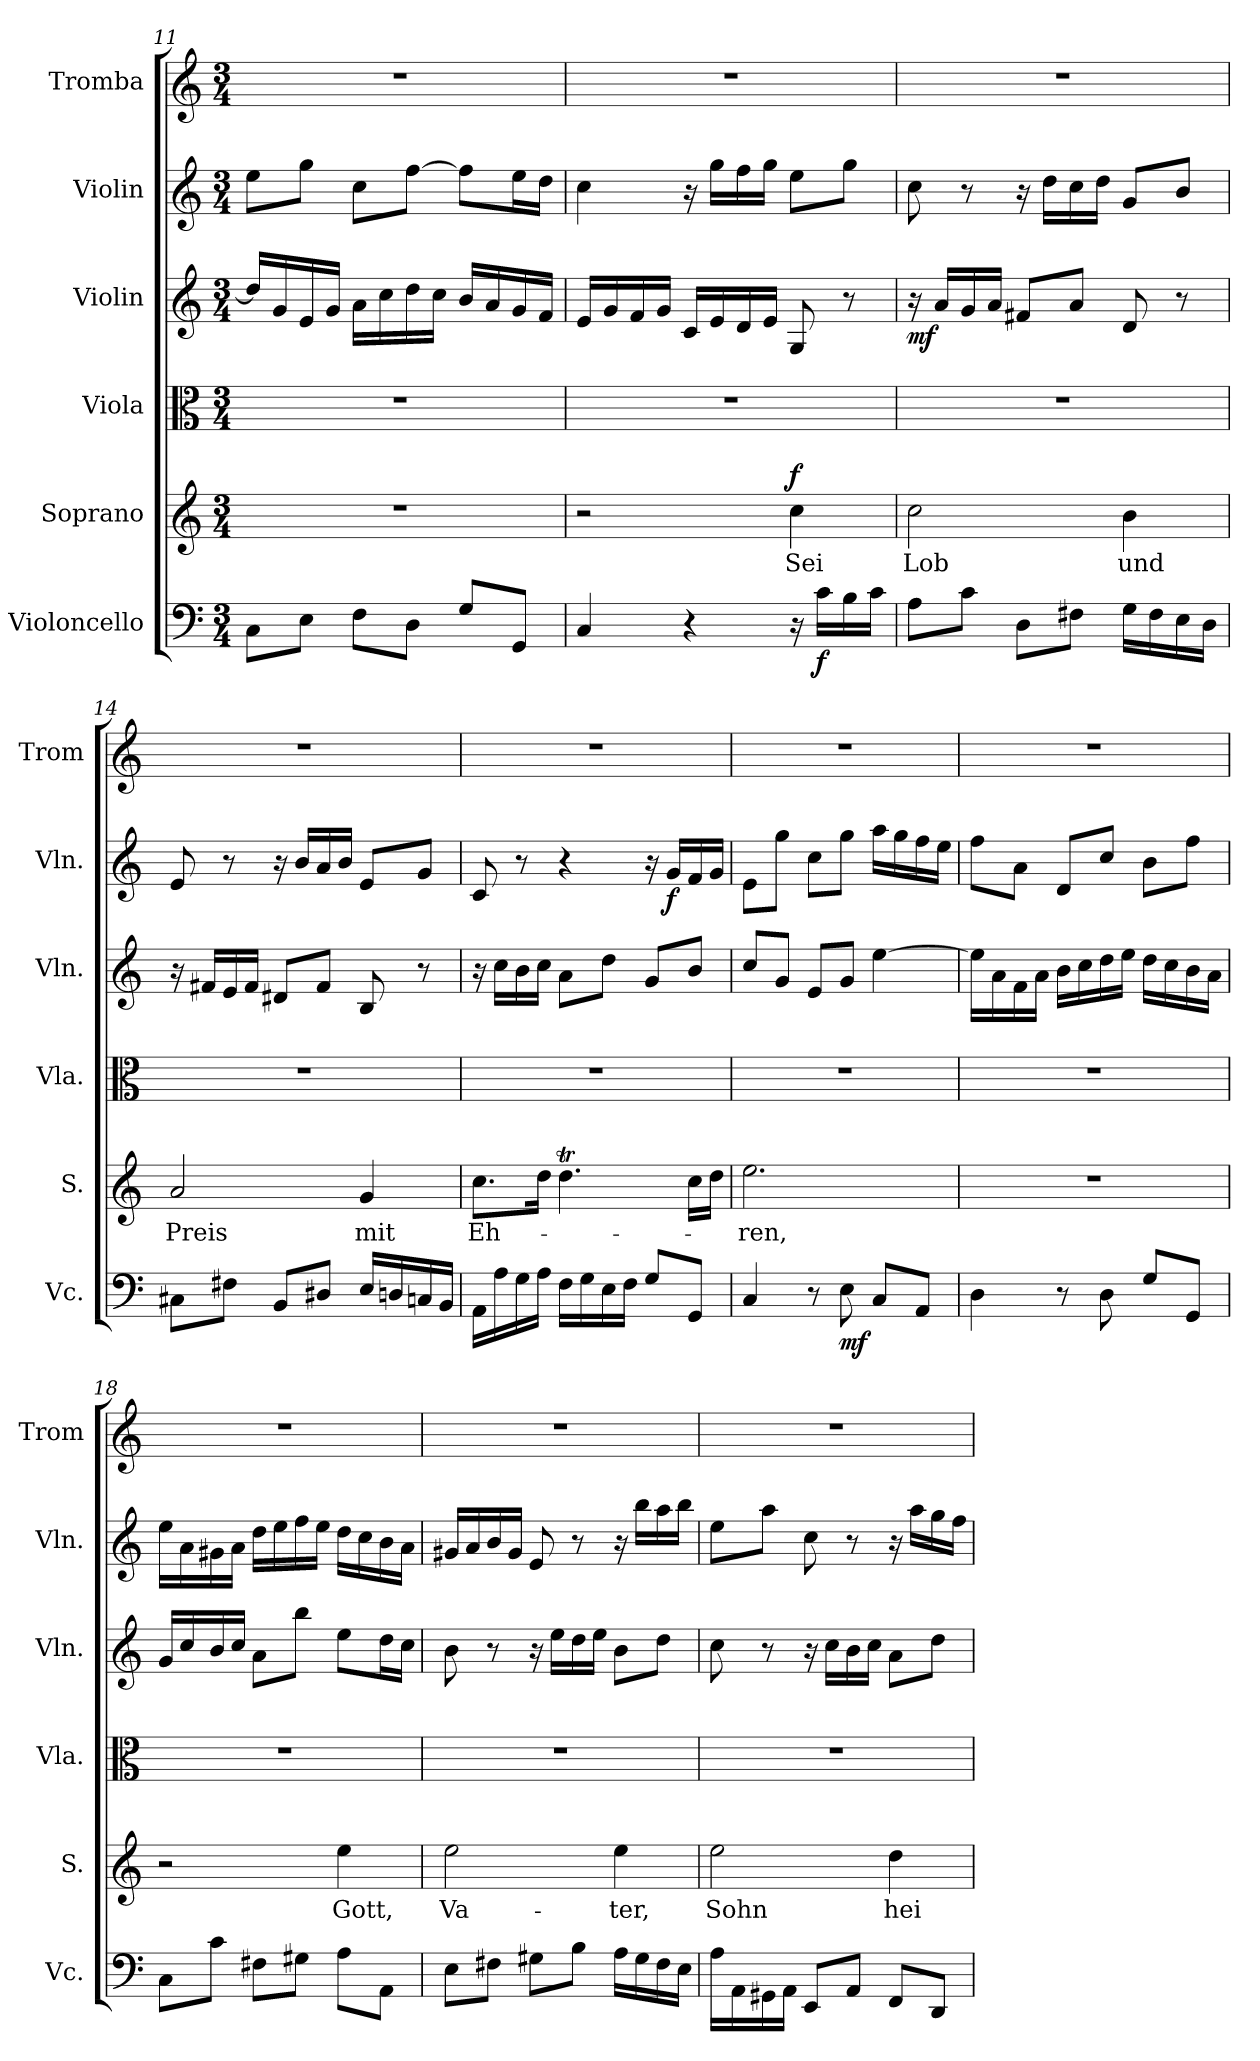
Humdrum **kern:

**kern	**dynam	**kern	**text	**dynam	**kern	**kern	**dynam	**kern	**dynam	**kern
*part6	*part6	*part5	*part5	*part5	*part4	*part3	*part3	*part2	*part2	*part1
*staff6	*staff6	*staff5	*staff5	*staff5	*staff4	*staff3	*staff3	*staff2	*staff2	*staff1
*I"Violoncello	*	*I"Soprano	*	*	*I"Viola	*I"Violin	*	*I"Violin	*	*I"Tromba
*I'Vc.	*	*I'S.	*	*	*I'Vla.	*I'Vln.	*	*I'Vln.	*	*I'Trom
*clefF4	*	*clefG2	*	*	*clefC3	*clefG2	*	*clefG2	*	*clefG2
*k[]	*	*k[]	*	*	*k[]	*k[]	*	*k[]	*	*k[]
*M3/4	*	*M3/4	*	*	*M3/4	*M3/4	*	*M3/4	*	*M3/4
=11	=11	=11	=11	=11	=11	=11	=11	=11	=11	=11
8C\L	.	2.r	.	.	2.r	16dd/LL]	.	8ee\L	.	2.r
.	.	.	.	.	.	16g/	.	.	.	.
8E\J	.	.	.	.	.	16e/	.	8gg\J	.	.
.	.	.	.	.	.	16g/JJ	.	.	.	.
8F\L	.	.	.	.	.	16a\LL	.	8cc\L	.	.
.	.	.	.	.	.	16cc\	.	.	.	.
8D\J	.	.	.	.	.	16dd\	.	[8ff\J	.	.
.	.	.	.	.	.	16cc\JJ	.	.	.	.
8G/L	.	.	.	.	.	16b/LL	.	8ff\L]	.	.
.	.	.	.	.	.	16a/	.	.	.	.
8GG/J	.	.	.	.	.	16g/	.	16ee\L	.	.
.	.	.	.	.	.	16f/JJ	.	16dd\JJ	.	.
!!LO:LB:g=z
=12	=12	=12	=12	=12	=12	=12	=12	=12	=12	=12
4C/	.	2r	.	.	2.r	16e/LL	.	4cc\	.	2.r
.	.	.	.	.	.	16g/	.	.	.	.
.	.	.	.	.	.	16f/	.	.	.	.
.	.	.	.	.	.	16g/JJ	.	.	.	.
4r	.	.	.	.	.	16c/LL	.	16r	.	.
.	.	.	.	.	.	16e/	.	16gg\LL	.	.
.	.	.	.	.	.	16d/	.	16ff\	.	.
.	.	.	.	.	.	16e/JJ	.	16gg\JJ	.	.
!	!	!	!LO:LY:b	!LO:DY:b	!	!	!	!	!	!
16r	.	4cc\	Sei	f	.	8G/	.	8ee\L	.	.
!	!LO:DY:b	!	!	!	!	!	!	!	!	!
16c\LL	f	.	.	.	.	.	.	.	.	.
16B\	.	.	.	.	.	8r	.	8gg\J	.	.
16c\JJ	.	.	.	.	.	.	.	.	.	.
=13	=13	=13	=13	=13	=13	=13	=13	=13	=13	=13
!	!	!	!LO:LY:b	!	!	!	!LO:DY:b	!	!	!
8A\L	.	2cc\	Lob	.	2.r	16r	mf	8cc\	.	2.r
.	.	.	.	.	.	16a/LL	.	.	.	.
8c\J	.	.	.	.	.	16g/	.	8r	.	.
.	.	.	.	.	.	16a/JJ	.	.	.	.
8D\L	.	.	.	.	.	8f#X/L	.	16r	.	.
.	.	.	.	.	.	.	.	16dd\LL	.	.
8F#X\J	.	.	.	.	.	8a/J	.	16cc\	.	.
.	.	.	.	.	.	.	.	16dd\JJ	.	.
!	!	!	!LO:LY:b	!	!	!	!	!	!	!
16G\LL	.	4b\	und	.	.	8d/	.	8g/L	.	.
16F#\	.	.	.	.	.	.	.	.	.	.
16E\	.	.	.	.	.	8r	.	8b/J	.	.
16D\JJ	.	.	.	.	.	.	.	.	.	.
=14	=14	=14	=14	=14	=14	=14	=14	=14	=14	=14
!	!	!	!LO:LY:b	!	!	!	!	!	!	!
8C#X\L	.	2a/	Preis	.	2.r	16r	.	8e/	.	2.r
.	.	.	.	.	.	16f#X/LL	.	.	.	.
8F#X\J	.	.	.	.	.	16e/	.	8r	.	.
.	.	.	.	.	.	16f#/JJ	.	.	.	.
8BB/L	.	.	.	.	.	8d#X/L	.	16r	.	.
.	.	.	.	.	.	.	.	16b/LL	.	.
8D#X/J	.	.	.	.	.	8f#/J	.	16a/	.	.
.	.	.	.	.	.	.	.	16b/JJ	.	.
!	!	!	!LO:LY:b	!	!	!	!	!	!	!
16E/LL	.	4g/	mit	.	.	8B/	.	8e/L	.	.
16Dn/	.	.	.	.	.	.	.	.	.	.
16Cn/	.	.	.	.	.	8r	.	8g/J	.	.
16BB/JJ	.	.	.	.	.	.	.	.	.	.
!!LO:PB:g=z
=15	=15	=15	=15	=15	=15	=15	=15	=15	=15	=15
!	!	!	!LO:LY:b	!	!	!	!	!	!	!
16AA\LL	.	8.cc\L	Eh-	.	2.r	16r	.	8c/	.	2.r
16A\	.	.	.	.	.	16cc\LL	.	.	.	.
16G\	.	.	.	.	.	16b\	.	8r	.	.
16A\JJ	.	16dd\Jk	.	.	.	16cc\JJ	.	.	.	.
16F\LL	.	4.ddT\	.	.	.	8a\L	.	4r	.	.
16G\	.	.	.	.	.	.	.	.	.	.
16E\	.	.	.	.	.	8dd\J	.	.	.	.
16F\JJ	.	.	.	.	.	.	.	.	.	.
8G/L	.	.	.	.	.	8g/L	.	16r	.	.
!	!	!	!	!	!	!	!	!	!LO:DY:b	!
.	.	.	.	.	.	.	.	16g/LL	f	.
8GG/J	.	16cc\LL	.	.	.	8b/J	.	16f/	.	.
.	.	16dd\JJ	.	.	.	.	.	16g/JJ	.	.
=16	=16	=16	=16	=16	=16	=16	=16	=16	=16	=16
!	!	!	!LO:LY:b	!	!	!	!	!	!	!
4C/	.	2.ee\	-ren,	.	2.r	8cc/L	.	8e\L	.	2.r
.	.	.	.	.	.	8g/J	.	8gg\J	.	.
8r	.	.	.	.	.	8e/L	.	8cc\L	.	.
!	!LO:DY:b	!	!	!	!	!	!	!	!	!
8E\	mf	.	.	.	.	8g/J	.	8gg\J	.	.
8C/L	.	.	.	.	.	[4ee\	.	16aa\LL	.	.
.	.	.	.	.	.	.	.	16gg\	.	.
8AA/J	.	.	.	.	.	.	.	16ff\	.	.
.	.	.	.	.	.	.	.	16ee\JJ	.	.
=17	=17	=17	=17	=17	=17	=17	=17	=17	=17	=17
4D\	.	2.r	.	.	2.r	16ee\LL]	.	8ff\L	.	2.r
.	.	.	.	.	.	16a\	.	.	.	.
.	.	.	.	.	.	16f\	.	8a\J	.	.
.	.	.	.	.	.	16a\JJ	.	.	.	.
8r	.	.	.	.	.	16b\LL	.	8d/L	.	.
.	.	.	.	.	.	16cc\	.	.	.	.
8D\	.	.	.	.	.	16dd\	.	8cc/J	.	.
.	.	.	.	.	.	16ee\JJ	.	.	.	.
8G/L	.	.	.	.	.	16dd\LL	.	8b\L	.	.
.	.	.	.	.	.	16cc\	.	.	.	.
8GG/J	.	.	.	.	.	16b\	.	8ff\J	.	.
.	.	.	.	.	.	16a\JJ	.	.	.	.
=18	=18	=18	=18	=18	=18	=18	=18	=18	=18	=18
8C\L	.	2r	.	.	2.r	16g/LL	.	16ee\LL	.	2.r
.	.	.	.	.	.	16cc/	.	16a\	.	.
8c\J	.	.	.	.	.	16b/	.	16g#X\	.	.
.	.	.	.	.	.	16cc/JJ	.	16a\JJ	.	.
8F#X\L	.	.	.	.	.	8a\L	.	16dd\LL	.	.
.	.	.	.	.	.	.	.	16ee\	.	.
8G#X\J	.	.	.	.	.	8bb\J	.	16ff\	.	.
.	.	.	.	.	.	.	.	16ee\JJ	.	.
!	!	!	!LO:LY:b	!	!	!	!	!	!	!
8A\L	.	4ee\	Gott,	.	.	8ee\L	.	16dd\LL	.	.
.	.	.	.	.	.	.	.	16cc\	.	.
8AA\J	.	.	.	.	.	16dd\L	.	16b\	.	.
.	.	.	.	.	.	16cc\JJ	.	16a\JJ	.	.
!!LO:LB:g=z
=19	=19	=19	=19	=19	=19	=19	=19	=19	=19	=19
!	!	!	!LO:LY:b	!	!	!	!	!	!	!
8E\L	.	2ee\	Va-	.	2.r	8b\	.	16g#X/LL	.	2.r
.	.	.	.	.	.	.	.	16a/	.	.
8F#X\J	.	.	.	.	.	8r	.	16b/	.	.
.	.	.	.	.	.	.	.	16g#/JJ	.	.
8G#X\L	.	.	.	.	.	16r	.	8e/	.	.
.	.	.	.	.	.	16ee\LL	.	.	.	.
8B\J	.	.	.	.	.	16dd\	.	8r	.	.
.	.	.	.	.	.	16ee\JJ	.	.	.	.
!	!	!	!LO:LY:b	!	!	!	!	!	!	!
16A\LL	.	4ee\	-ter,	.	.	8b\L	.	16r	.	.
16G#\	.	.	.	.	.	.	.	16bb\LL	.	.
16F#\	.	.	.	.	.	8dd\J	.	16aa\	.	.
16E\JJ	.	.	.	.	.	.	.	16bb\JJ	.	.
=20	=20	=20	=20	=20	=20	=20	=20	=20	=20	=20
!	!	!	!LO:LY:b	!	!	!	!	!	!	!
16A\LL	.	2ee\	Sohn	.	2.r	8cc\	.	8ee\L	.	2.r
16AA\	.	.	.	.	.	.	.	.	.	.
16GG#X\	.	.	.	.	.	8r	.	8aa\J	.	.
16AA\JJ	.	.	.	.	.	.	.	.	.	.
8EE/L	.	.	.	.	.	16r	.	8cc\	.	.
.	.	.	.	.	.	16cc\LL	.	.	.	.
8AA/J	.	.	.	.	.	16b\	.	8r	.	.
.	.	.	.	.	.	16cc\JJ	.	.	.	.
!	!	!	!LO:LY:b	!	!	!	!	!	!	!
8FF/L	.	4dd\	hei-	.	.	8a\L	.	16r	.	.
.	.	.	.	.	.	.	.	16aa\LL	.	.
8DD/J	.	.	.	.	.	8dd\J	.	16gg\	.	.
.	.	.	.	.	.	.	.	16ff\JJ	.	.
=	=	=	=	=	=	=	=	=	=	=
*-	*-	*-	*-	*-	*-	*-	*-	*-	*-	*-
